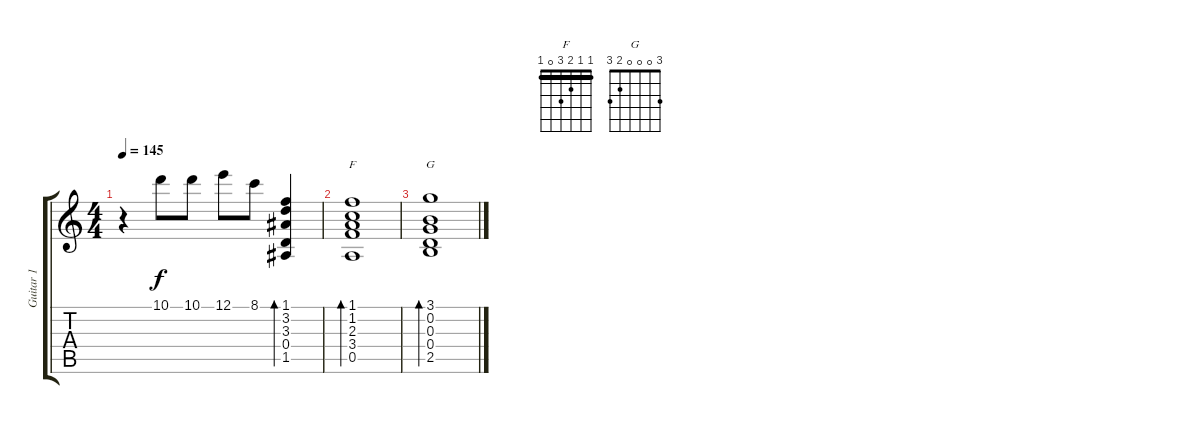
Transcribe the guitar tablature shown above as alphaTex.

\track ("Guitar 1" "Guitar 1") {instrument electricguitarclean}
\staff {score tabs}
\tuning (E4 B3 G3 D3 A2 E2) {hide}
\chord ("F" 1 1 2 3 0 1) {barre 1}
\chord ("G" 3 0 0 0 2 3)
\ts (4 4)
\tempo 145
\clef g2
\ks c
r.4{dy f} 10.1.8 10.1.8 12.1.8 8.1.8 (1.1 3.2 3.3 0.4 1.5).4{bd 240} |
(1.1 1.2 2.3 3.4 0.5).1{bd 240 ch "F"} |
(3.1 0.2 0.3 0.4 2.5).1{bd 240 ch "G"}
